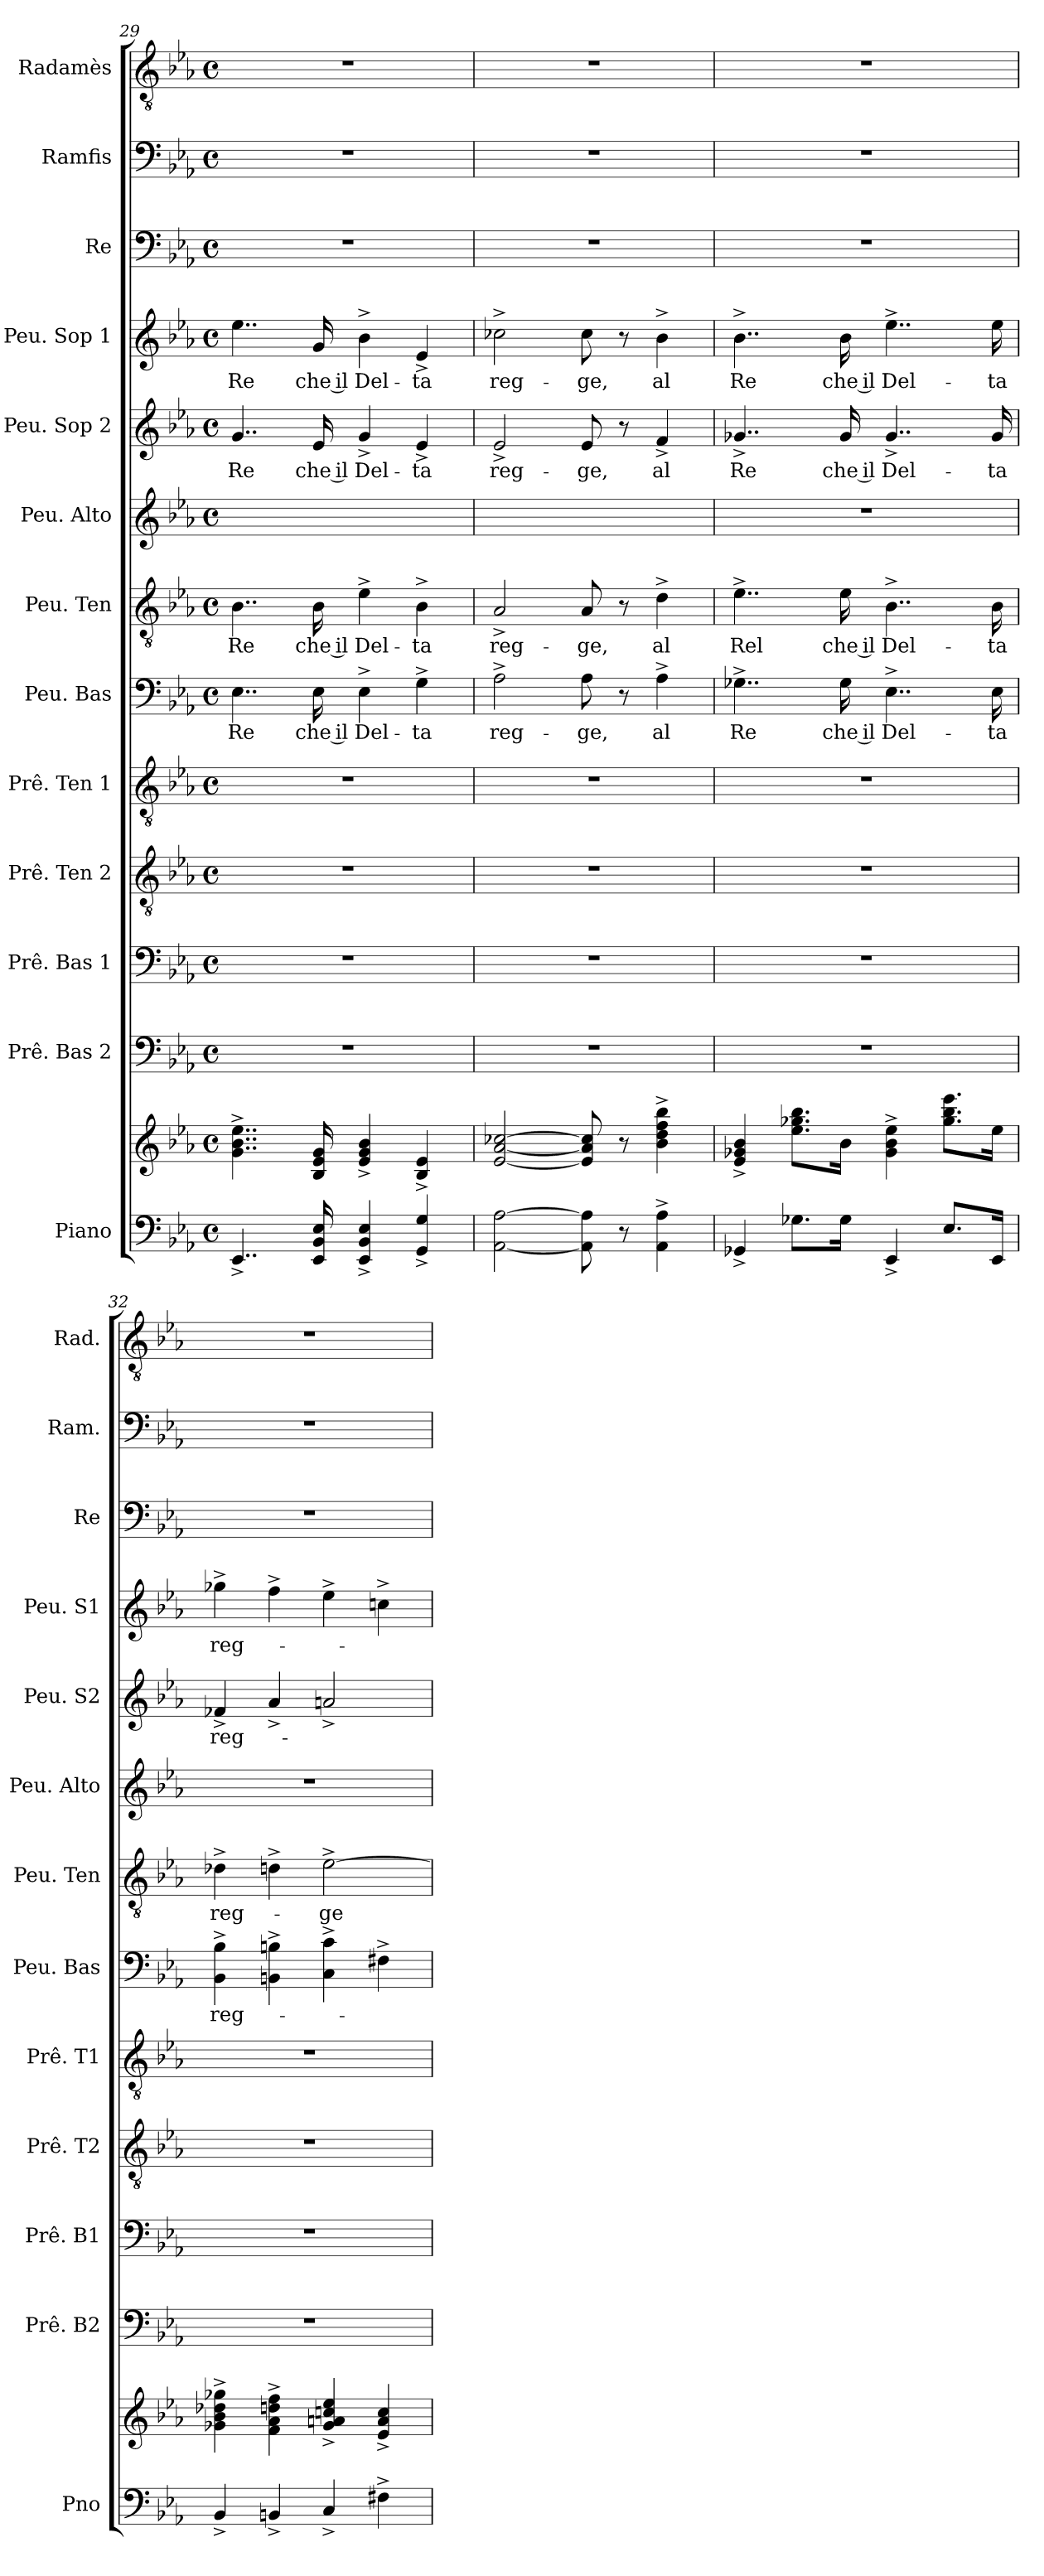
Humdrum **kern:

**kern	**kern	**kern	**kern	**kern	**kern	**kern	**text	**kern	**text	**kern	**kern	**text	**kern	**text	**kern	**kern	**kern
*part13	*part13	*part12	*part11	*part10	*part9	*part8	*part8	*part7	*part7	*part6	*part5	*part5	*part4	*part4	*part3	*part2	*part1
*staff14	*staff13	*staff12	*staff11	*staff10	*staff9	*staff8	*staff8	*staff7	*staff7	*staff6	*staff5	*staff5	*staff4	*staff4	*staff3	*staff2	*staff1
*I"Piano	*	*I"Prê. Bas 2	*I"Prê. Bas 1	*I"Prê. Ten 2	*I"Prê. Ten 1	*I"Peu. Bas	*	*I"Peu. Ten	*	*I"Peu. Alto	*I"Peu. Sop 2	*	*I"Peu. Sop 1	*	*I"Re	*I"Ramfis	*I"Radamès
*I'Pno	*	*I'Prê. B2	*I'Prê. B1	*I'Prê. T2	*I'Prê. T1	*I'Peu. Bas	*	*I'Peu. Ten	*	*I'Peu. Alto	*I'Peu. S2	*	*I'Peu. S1	*	*I'Re	*I'Ram.	*I'Rad.
!!LO:PB:g=z
*clefF4	*clefG2	*clefF4	*clefF4	*clefGv2	*clefGv2	*clefF4	*	*clefGv2	*	*clefG2	*clefG2	*	*clefG2	*	*clefF4	*clefF4	*clefGv2
*k[b-e-a-]	*k[b-e-a-]	*k[b-e-a-]	*k[b-e-a-]	*k[b-e-a-]	*k[b-e-a-]	*k[b-e-a-]	*	*k[b-e-a-]	*	*k[b-e-a-]	*k[b-e-a-]	*	*k[b-e-a-]	*	*k[b-e-a-]	*k[b-e-a-]	*k[b-e-a-]
*M4/4	*M4/4	*M4/4	*M4/4	*M4/4	*M4/4	*M4/4	*	*M4/4	*	*M4/4	*M4/4	*	*M4/4	*	*M4/4	*M4/4	*M4/4
*met(c)	*met(c)	*met(c)	*met(c)	*met(c)	*met(c)	*met(c)	*	*met(c)	*	*met(c)	*met(c)	*	*met(c)	*	*met(c)	*met(c)	*met(c)
=29	=29	=29	=29	=29	=29	=29	=29	=29	=29	=29	=29	=29	=29	=29	=29	=29	=29
!	!	!	!	!	!	!	!LO:LY:b:color=#0055FF	!	!LO:LY:b:color=#0055FF	!	!	!LO:LY:b:color=#0055FF	!	!LO:LY:b:color=#0055FF	!	!	!
4..EE-^/	4..g\^ 4..b-\^ 4..ee-\^	1r	1r	1r	1r	4..E-\	Re	4..B-\	Re	1ryy	4..g/	Re	4..ee-\	Re	1r	1r	1r
!	!	!	!	!	!	!	!LO:LY:b:color=#0055FF	!	!LO:LY:b:color=#0055FF	!	!	!LO:LY:b:color=#0055FF	!	!LO:LY:b:color=#0055FF	!	!	!
16EE-/ 16BB-/ 16E-/	16B-/ 16e-/ 16g/	.	.	.	.	16E-\	che il	16B-\	che il	.	16e-/	che il	16g/	che il	.	.	.
!	!	!	!	!	!	!	!LO:LY:b:color=#0055FF	!	!LO:LY:b:color=#0055FF	!	!	!LO:LY:b:color=#0055FF	!	!LO:LY:b:color=#0055FF	!	!	!
4EE-/^ 4BB-/^ 4E-/^	4e-/^ 4g/^ 4b-/^	.	.	.	.	4E-^\	Del-	4e-^\	Del-	.	4g^/	Del-	4b-^\	Del-	.	.	.
!	!	!	!	!	!	!	!LO:LY:b:color=#0055FF	!	!LO:LY:b:color=#0055FF	!	!	!LO:LY:b:color=#0055FF	!	!LO:LY:b:color=#0055FF	!	!	!
4GG/^ 4G/^	4B-/^ 4e-/^	.	.	.	.	4G^\	-ta	4B-^\	-ta	.	4e-^/	-ta	4e-^/	-ta	.	.	.
=30	=30	=30	=30	=30	=30	=30	=30	=30	=30	=30	=30	=30	=30	=30	=30	=30	=30
!	!	!	!	!	!	!	!LO:LY:b:color=#0055FF	!	!LO:LY:b:color=#0055FF	!	!	!LO:LY:b:color=#0055FF	!	!LO:LY:b:color=#0055FF	!	!	!
[2AA-\ [2A-\	[2e-/ [2a-/ [2cc-X/	1r	1r	1r	1r	2A-^\	reg-	2A-^/	reg-	1ryy	2e-^/	reg-	2cc-X^\	reg-	1r	1r	1r
!	!	!	!	!	!	!	!LO:LY:b:color=#0055FF	!	!LO:LY:b:color=#0055FF	!	!	!LO:LY:b:color=#0055FF	!	!LO:LY:b:color=#0055FF	!	!	!
8AA-\] 8A-\]	8e-/] 8a-/] 8cc-/]	.	.	.	.	8A-\	-ge,	8A-/	-ge,	.	8e-/	-ge,	8cc-\	-ge,	.	.	.
8r	8r	.	.	.	.	8r	.	8r	.	.	8r	.	8r	.	.	.	.
!	!	!	!	!	!	!	!LO:LY:b:color=#0055FF	!	!LO:LY:b:color=#0055FF	!	!	!LO:LY:b:color=#0055FF	!	!LO:LY:b:color=#0055FF	!	!	!
4AA-\^ 4A-\^	4b-\^ 4dd\^ 4ff\^ 4bb-\^	.	.	.	.	4A-^\	al	4d^\	al	.	4f^/	al	4b-^\	al	.	.	.
=31	=31	=31	=31	=31	=31	=31	=31	=31	=31	=31	=31	=31	=31	=31	=31	=31	=31
!	!	!	!	!	!	!	!LO:LY:b:color=#0055FF	!	!LO:LY:b:color=#0055FF	!	!	!LO:LY:b:color=#0055FF	!	!LO:LY:b:color=#0055FF	!	!	!
4GG-X^/	4e-/^ 4g-X/^ 4b-/^	1r	1r	1r	1r	4..G-X^\	Re	4..e-^\	Rel	1r	4..g-X^/	Re	4..b-^\	Re	1r	1r	1r
8.G-X\L	8.ee-\ 8.gg-X\ 8.bb-\L	.	.	.	.	.	.	.	.	.	.	.	.	.	.	.	.
!	!	!	!	!	!	!	!LO:LY:b:color=#0055FF	!	!LO:LY:b:color=#0055FF	!	!	!LO:LY:b:color=#0055FF	!	!LO:LY:b:color=#0055FF	!	!	!
16G-\Jk	16b-\Jk	.	.	.	.	16G-\	che il	16e-\	che il	.	16g-/	che il	16b-\	che il	.	.	.
!	!	!	!	!	!	!	!LO:LY:b:color=#0055FF	!	!LO:LY:b:color=#0055FF	!	!	!LO:LY:b:color=#0055FF	!	!LO:LY:b:color=#0055FF	!	!	!
4EE-^/	4g-\^ 4b-\^ 4ee-\^	.	.	.	.	4..E-^\	Del-	4..B-^\	Del-	.	4..g-^/	Del-	4..ee-^\	Del-	.	.	.
8.E-/L	8.gg-\ 8.bb-\ 8.eee-\L	.	.	.	.	.	.	.	.	.	.	.	.	.	.	.	.
!	!	!	!	!	!	!	!LO:LY:b:color=#0055FF	!	!LO:LY:b:color=#0055FF	!	!	!LO:LY:b:color=#0055FF	!	!LO:LY:b:color=#0055FF	!	!	!
16EE-/Jk	16ee-\Jk	.	.	.	.	16E-\	-ta	16B-\	-ta	.	16g-/	-ta	16ee-\	-ta	.	.	.
=32	=32	=32	=32	=32	=32	=32	=32	=32	=32	=32	=32	=32	=32	=32	=32	=32	=32
!	!	!	!	!	!	!	!LO:LY:b:color=#0055FF	!	!LO:LY:b:color=#0055FF	!	!	!LO:LY:b:color=#0055FF	!	!LO:LY:b:color=#0055FF	!	!	!
4BB-^/	4g-X\^ 4b-\^ 4dd-X\^ 4gg-X\^	1r	1r	1r	1r	4BB-\^ 4B-\^	reg-	4d-X^\	reg-	1r	4f-X^/	reg-	4gg-X^\	reg-	1r	1r	1r
4BBn^/	4f\^ 4a-\^ 4ddn\^ 4ff\^	.	.	.	.	4BBn\^ 4Bn\^	.	4dn^\	.	.	4a-^/	.	4ff^\	.	.	.	.
!	!	!	!	!	!	!	!	!	!LO:LY:b:color=#0055FF	!	!	!	!	!	!	!	!
4C^/	4g-/^ 4an/^ 4ccn/^ 4ee-/^	.	.	.	.	4C\^ 4c\^	.	[2e-^\	-ge	.	2an^/	.	4ee-^\	.	.	.	.
4F#X^\	4e-/^ 4a/^ 4cc/^	.	.	.	.	4F#X^\	.	.	.	.	.	.	4ccn^\	.	.	.	.
=	=	=	=	=	=	=	=	=	=	=	=	=	=	=	=	=	=
*-	*-	*-	*-	*-	*-	*-	*-	*-	*-	*-	*-	*-	*-	*-	*-	*-	*-
